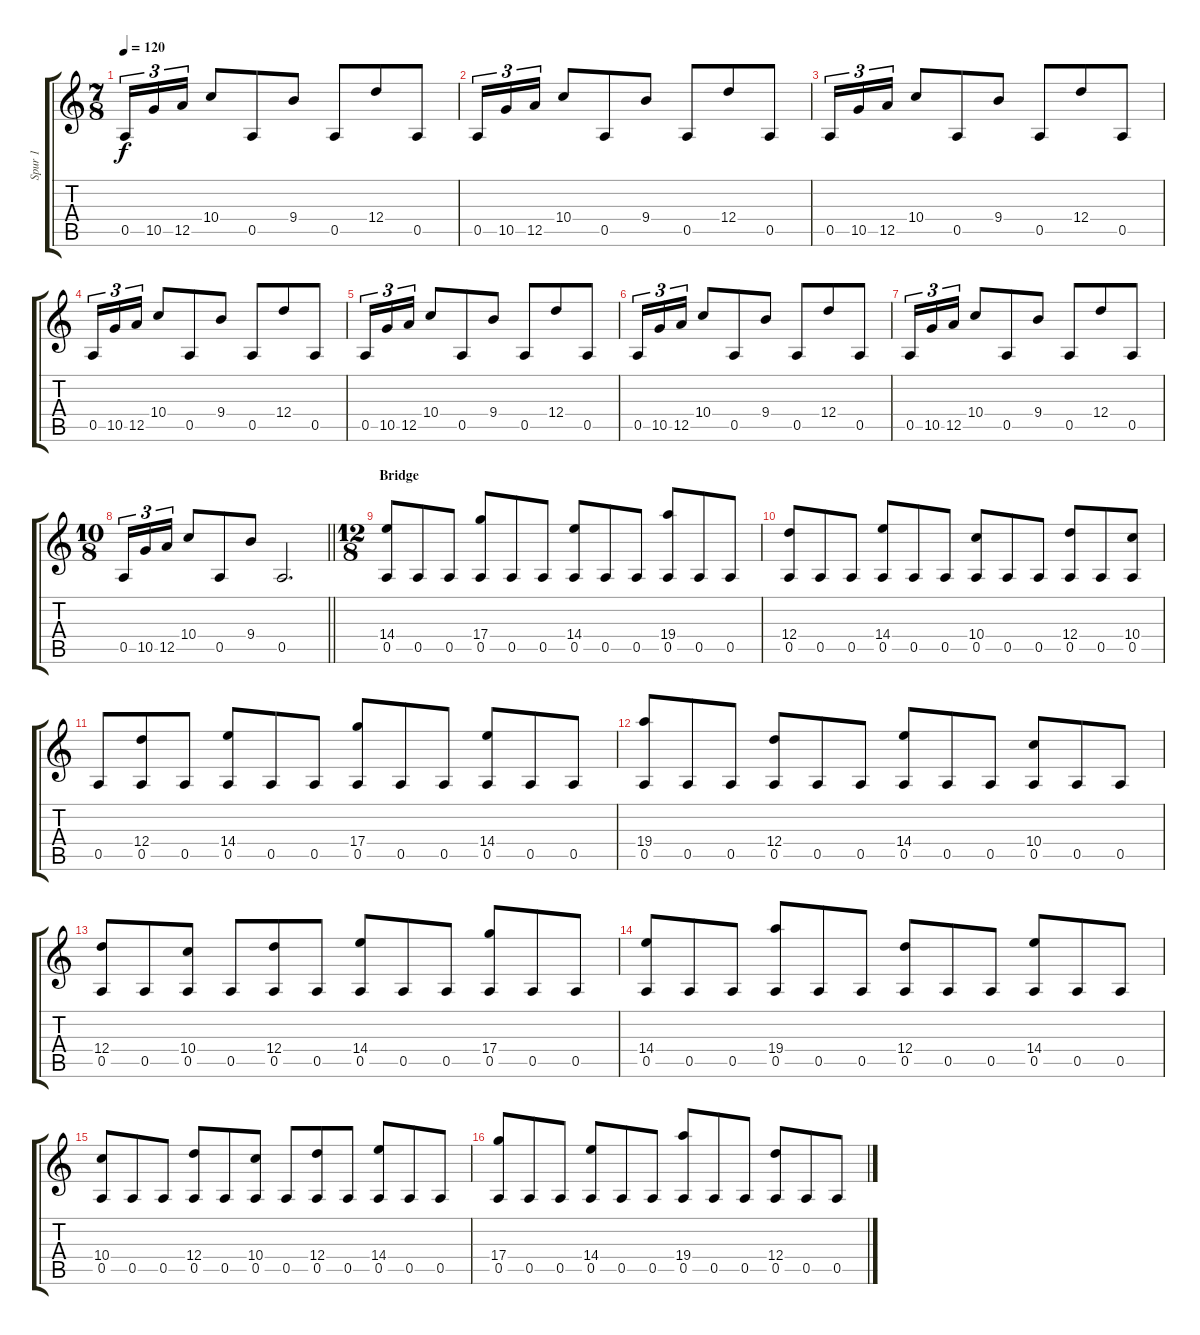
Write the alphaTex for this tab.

\track ("Spur 1" "Spur 1") {instrument distortionguitar}
\staff {score tabs}
\tuning (E4 B3 G3 D3 A2 D2) {hide}
\ts (7 8)
\tempo 120
\clef g2
\ks c
0.5.16{tu (3 2) dy f} 10.5.16{tu (3 2)} 12.5.16{tu (3 2)} 10.4.8 0.5.8 9.4.8 0.5.8 12.4.8 0.5.8 |
0.5.16{tu (3 2)} 10.5.16{tu (3 2)} 12.5.16{tu (3 2)} 10.4.8 0.5.8 9.4.8 0.5.8 12.4.8 0.5.8 |
0.5.16{tu (3 2)} 10.5.16{tu (3 2)} 12.5.16{tu (3 2)} 10.4.8 0.5.8 9.4.8 0.5.8 12.4.8 0.5.8 |
0.5.16{tu (3 2)} 10.5.16{tu (3 2)} 12.5.16{tu (3 2)} 10.4.8 0.5.8 9.4.8 0.5.8 12.4.8 0.5.8 |
0.5.16{tu (3 2)} 10.5.16{tu (3 2)} 12.5.16{tu (3 2)} 10.4.8 0.5.8 9.4.8 0.5.8 12.4.8 0.5.8 |
0.5.16{tu (3 2)} 10.5.16{tu (3 2)} 12.5.16{tu (3 2)} 10.4.8 0.5.8 9.4.8 0.5.8 12.4.8 0.5.8 |
0.5.16{tu (3 2)} 10.5.16{tu (3 2)} 12.5.16{tu (3 2)} 10.4.8 0.5.8 9.4.8 0.5.8 12.4.8 0.5.8 |
\ts (10 8)
\barLineRight lightlight
0.5.16{tu (3 2)} 10.5.16{tu (3 2)} 12.5.16{tu (3 2)} 10.4.8 0.5.8 9.4.8 0.5.2{d} |
\ts (12 8)
\section ("" "Bridge")
(14.4 0.5).8{volume 10 instrument overdrivenguitar} 0.5.8 0.5.8 (17.4 0.5).8 0.5.8 0.5.8 (14.4 0.5).8 0.5.8 0.5.8 (19.4 0.5).8 0.5.8 0.5.8 |
(12.4 0.5).8 0.5.8 0.5.8 (14.4 0.5).8 0.5.8 0.5.8 (10.4 0.5).8 0.5.8 0.5.8 (12.4 0.5).8 0.5.8 (10.4 0.5).8 |
0.5.8 (12.4 0.5).8 0.5.8 (14.4 0.5).8 0.5.8 0.5.8 (17.4 0.5).8 0.5.8 0.5.8 (14.4 0.5).8 0.5.8 0.5.8 |
(19.4 0.5).8 0.5.8 0.5.8 (12.4 0.5).8 0.5.8 0.5.8 (14.4 0.5).8 0.5.8 0.5.8 (10.4 0.5).8 0.5.8 0.5.8 |
(12.4 0.5).8 0.5.8 (10.4 0.5).8 0.5.8 (12.4 0.5).8 0.5.8 (14.4 0.5).8 0.5.8 0.5.8 (17.4 0.5).8 0.5.8 0.5.8 |
(14.4 0.5).8 0.5.8 0.5.8 (19.4 0.5).8 0.5.8 0.5.8 (12.4 0.5).8 0.5.8 0.5.8 (14.4 0.5).8 0.5.8 0.5.8 |
(10.4 0.5).8 0.5.8 0.5.8 (12.4 0.5).8 0.5.8 (10.4 0.5).8 0.5.8 (12.4 0.5).8 0.5.8 (14.4 0.5).8 0.5.8 0.5.8 |
(17.4 0.5).8 0.5.8 0.5.8 (14.4 0.5).8 0.5.8 0.5.8 (19.4 0.5).8 0.5.8 0.5.8 (12.4 0.5).8 0.5.8 0.5.8
